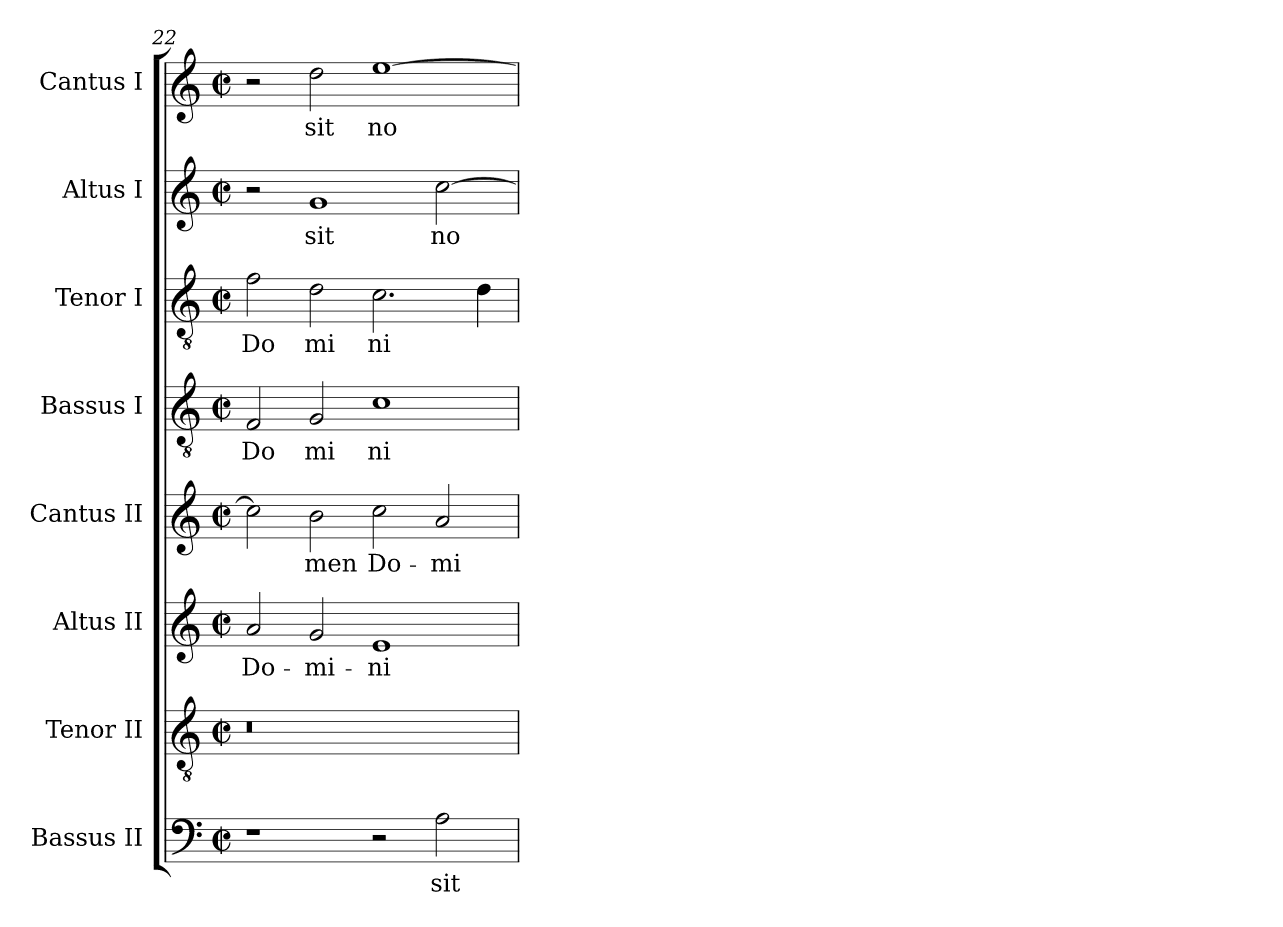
**kern	**text	**kern	**kern	**text	**kern	**text	**kern	**text	**kern	**text	**kern	**text	**kern	**text
*part8	*part8	*part7	*part6	*part6	*part5	*part5	*part4	*part4	*part3	*part3	*part2	*part2	*part1	*part1
*staff8	*staff8	*staff7	*staff6	*staff6	*staff5	*staff5	*staff4	*staff4	*staff3	*staff3	*staff2	*staff2	*staff1	*staff1
*I"Bassus II	*	*I"Tenor II	*I"Altus II	*	*I"Cantus II	*	*I"Bassus I	*	*I"Tenor I	*	*I"Altus I	*	*I"Cantus I	*
!!LO:LB:g=z
*clefF4	*	*clefGv2	*clefG2	*	*clefG2	*	*clefGv2	*	*clefGv2	*	*clefG2	*	*clefG2	*
*M2/2	*	*M2/2	*M2/2	*	*M2/2	*	*M2/2	*	*M2/2	*	*M2/2	*	*M2/2	*
*met(c|)	*	*met(c|)	*met(c|)	*	*met(c|)	*	*met(c|)	*	*met(c|)	*	*met(c|)	*	*met(c|)	*
=22	=22	=22	=22	=22	=22	=22	=22	=22	=22	=22	=22	=22	=22	=22
!	!	!	!	!LO:LY:b:cj	!	!	!	!LO:LY:b:cj	!	!LO:LY:b:cj	!	!	!	!
1r	.	0r	2a/	Do-	2cc\]	.	2F/	Do	2f\	Do	2r	.	2r	.
!	!	!	!	!LO:LY:b:cj	!	!LO:LY:b:cj	!	!LO:LY:b:cj	!	!LO:LY:b:cj	!	!LO:LY:b:cj	!	!LO:LY:b:cj
.	.	.	2g/	-mi-	2b\	men	2G/	mi	2d\	mi	1g	sit	2dd\	sit
!	!	!	!	!LO:LY:b:cj	!	!LO:LY:b:cj	!	!LO:LY:b:cj	!	!LO:LY:b:cj	!	!	!	!LO:LY:b:cj
2r	.	.	1e	-ni	2cc\	Do-	1c	ni	2.c\	ni	.	.	[>1ee	no
!	!LO:LY:b:cj	!	!	!	!	!LO:LY:b:cj	!	!	!	!	!	!LO:LY:b:cj	!	!
2A\	sit	.	.	.	2a/	-mi-	.	.	.	.	[>2cc\	no-	.	.
.	.	.	.	.	.	.	.	.	4d\	.	.	.	.	.
=	=	=	=	=	=	=	=	=	=	=	=	=	=	=
*-	*-	*-	*-	*-	*-	*-	*-	*-	*-	*-	*-	*-	*-	*-
